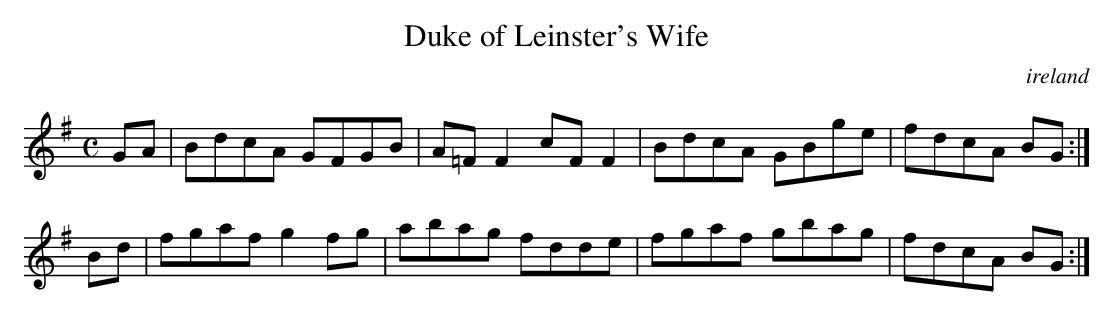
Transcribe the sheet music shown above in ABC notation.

X:1
T:Duke of Leinster's Wife
O:ireland
M:C
L:1/8
K:G Major
GA|BdcA GFGB|A=FF2 cFF2|BdcA GBge|fdcA BG:|!
Bd|fgaf g2fg|abag fdde|fgaf gbag|fdcA BG:|!
